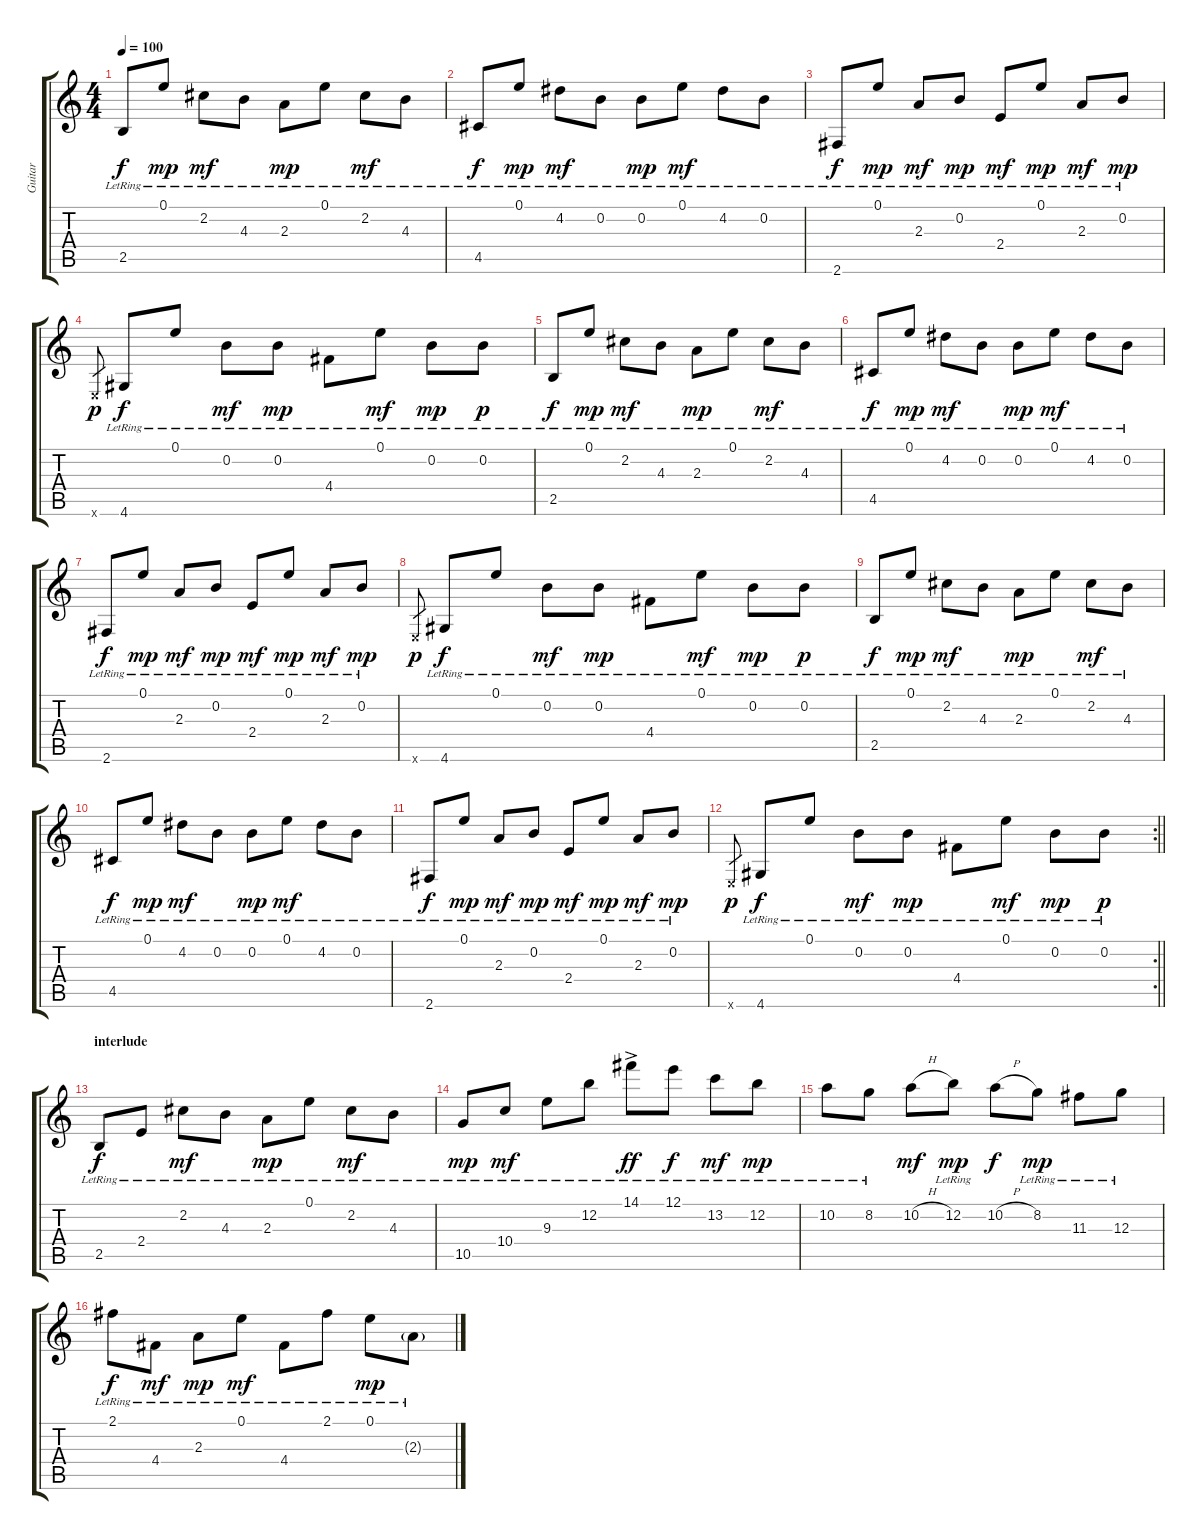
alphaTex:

\track ("Guitar" "Guitar") {instrument acousticguitarsteel}
\staff {score tabs}
\tuning (E4 B3 G3 D3 A2 E2) {hide}
\ts (4 4)
\tempo 100
\clef g2
\ks c
2.5{lr}.8{dy f} 0.1{lr}.8{dy mp} 2.2{lr}.8{dy mf} 4.3{lr}.8 2.3{lr}.8{dy mp} 0.1{lr}.8 2.2{lr}.8{dy mf} 4.3{lr}.8 |
4.5{lr}.8{dy f} 0.1{lr}.8{dy mp} 4.2{lr}.8{dy mf} 0.2{lr}.8 0.2{lr}.8{dy mp} 0.1{lr}.8{dy mf} 4.2{lr}.8 0.2{lr}.8 |
2.6{lr}.8{dy f} 0.1{lr}.8{dy mp} 2.3{lr}.8{dy mf} 0.2{lr}.8{dy mp} 2.4{lr}.8{dy mf} 0.1{lr}.8{dy mp} 2.3{lr}.8{dy mf} 0.2{lr}.8{dy mp} |
0.6{x}.8{gr dy p} 4.6{lr}.8{dy f} 0.1{lr}.8 0.2{lr}.8{dy mf} 0.2{lr}.8{dy mp} 4.4{lr}.8 0.1{lr}.8{dy mf} 0.2{lr}.8{dy mp} 0.2{lr}.8{dy p} |
2.5{lr}.8{dy f} 0.1{lr}.8{dy mp} 2.2{lr}.8{dy mf} 4.3{lr}.8 2.3{lr}.8{dy mp} 0.1{lr}.8 2.2{lr}.8{dy mf} 4.3{lr}.8 |
4.5{lr}.8{dy f} 0.1{lr}.8{dy mp} 4.2{lr}.8{dy mf} 0.2{lr}.8 0.2{lr}.8{dy mp} 0.1{lr}.8{dy mf} 4.2{lr}.8 0.2{lr}.8 |
2.6{lr}.8{dy f} 0.1{lr}.8{dy mp} 2.3{lr}.8{dy mf} 0.2{lr}.8{dy mp} 2.4{lr}.8{dy mf} 0.1{lr}.8{dy mp} 2.3{lr}.8{dy mf} 0.2{lr}.8{dy mp} |
0.6{x}.8{gr dy p} 4.6{lr}.8{dy f} 0.1{lr}.8 0.2{lr}.8{dy mf} 0.2{lr}.8{dy mp} 4.4{lr}.8 0.1{lr}.8{dy mf} 0.2{lr}.8{dy mp} 0.2{lr}.8{dy p} |
2.5{lr}.8{dy f} 0.1{lr}.8{dy mp} 2.2{lr}.8{dy mf} 4.3{lr}.8 2.3{lr}.8{dy mp} 0.1{lr}.8 2.2{lr}.8{dy mf} 4.3{lr}.8 |
4.5{lr}.8{dy f} 0.1{lr}.8{dy mp} 4.2{lr}.8{dy mf} 0.2{lr}.8 0.2{lr}.8{dy mp} 0.1{lr}.8{dy mf} 4.2{lr}.8 0.2{lr}.8 |
2.6{lr}.8{dy f} 0.1{lr}.8{dy mp} 2.3{lr}.8{dy mf} 0.2{lr}.8{dy mp} 2.4{lr}.8{dy mf} 0.1{lr}.8{dy mp} 2.3{lr}.8{dy mf} 0.2{lr}.8{dy mp} |
\rc 2
\barLineRight lightlight
0.6{x}.8{gr dy p} 4.6{lr}.8{dy f} 0.1{lr}.8 0.2{lr}.8{dy mf} 0.2{lr}.8{dy mp} 4.4{lr}.8 0.1{lr}.8{dy mf} 0.2{lr}.8{dy mp} 0.2{lr}.8{dy p} |
\section ("" "interlude")
2.5{lr}.8{dy f} 2.4{lr}.8 2.2{lr}.8{dy mf} 4.3{lr}.8 2.3{lr}.8{dy mp} 0.1{lr}.8 2.2{lr}.8{dy mf} 4.3{lr}.8 |
10.5{lr}.8{dy mp} 10.4{lr}.8{dy mf} 9.3{lr}.8 12.2{lr}.8 14.1{ac lr}.8{dy ff} 12.1{lr}.8{dy f} 13.2{lr}.8{dy mf} 12.2{lr}.8{dy mp} |
10.2{lr}.8 8.2{lr}.8 10.2{h}.8{dy mf} 12.2{lr}.8{dy mp} 10.2{h}.8{dy f} 8.2{lr}.8{dy mp} 11.3{lr}.8 12.3{lr}.8 |
2.1{lr}.8{dy f} 4.4{lr}.8{dy mf} 2.3{lr}.8{dy mp} 0.1{lr}.8{dy mf} 4.4{lr}.8 2.1{lr}.8 0.1{lr}.8{dy mp} 2.3{g lr}.8
